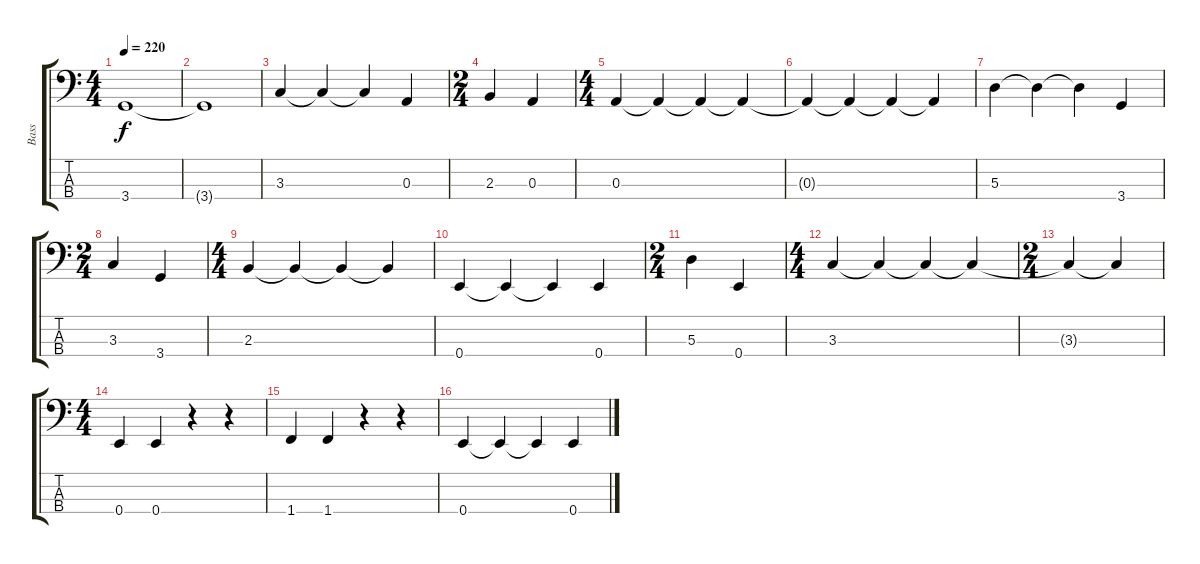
\track ("Bass" "Bass") {instrument acousticguitarnylon}
\staff {score tabs}
\tuning (G2 D2 A1 E1) {hide}
\ts (4 4)
\tempo 220
\clef f4
\ks c
3.4.1{dy f} |
3.4{t}.1 |
3.3.4 3.3{t}.4 3.3{t}.4 0.3.4 |
\ts (2 4)
2.3.4 0.3.4 |
\ts (4 4)
0.3.4 0.3{t}.4 0.3{t}.4 0.3{t}.4 |
0.3{t}.4 0.3{t}.4 0.3{t}.4 0.3{t}.4 |
5.3.4 5.3{t}.4 5.3{t}.4 3.4.4 |
\ts (2 4)
3.3.4 3.4.4 |
\ts (4 4)
2.3.4 2.3{t}.4 2.3{t}.4 2.3{t}.4 |
0.4.4 0.4{t}.4 0.4{t}.4 0.4.4 |
\ts (2 4)
5.3.4 0.4.4 |
\ts (4 4)
3.3.4 3.3{t}.4 3.3{t}.4 3.3{t}.4 |
\ts (2 4)
3.3{t}.4 3.3{t}.4 |
\ts (4 4)
0.4.4 0.4.4 r.4 r.4 |
1.4.4 1.4.4 r.4 r.4 |
0.4.4 0.4{t}.4 0.4{t}.4 0.4.4
